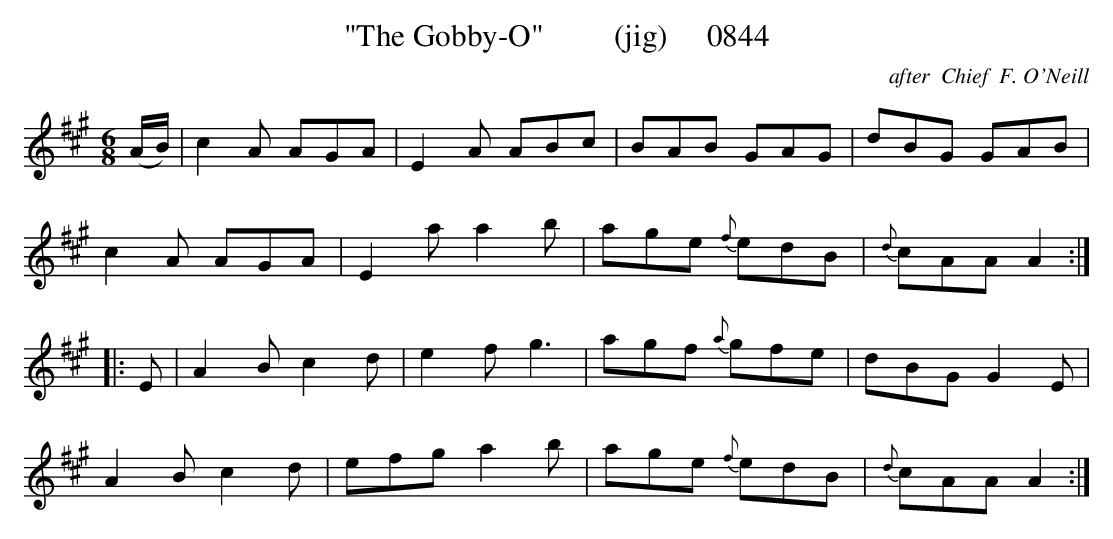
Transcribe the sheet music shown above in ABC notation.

X:1
T:"The Gobby-O"         (jig)     0844
C:after  Chief  F. O'Neill
BRENNAN June 2003 (HTTP://WWW.SOSYOURMOM.COM)
M:6/8
L:1/8
K:A
(A/2B/2)|c2A AGA|E2A ABc|BAB GAG|dBG GAB|
c2A AGA|E2a a2b|age {f}edB|{d}cAA A2:|
|:E|A2B c2d|e2f g3|agf {a}gfe|dBG G2E|
A2B c2d|efg a2b|age {f}edB|{d}cAA A2:|
